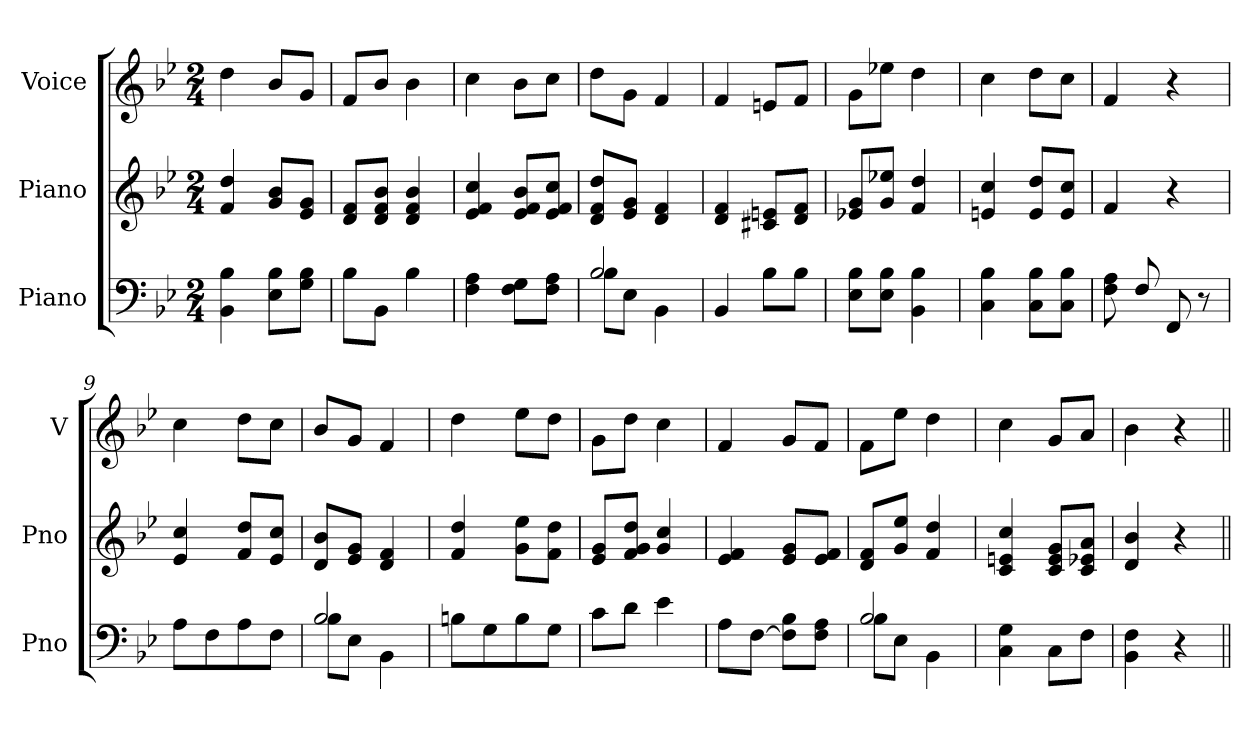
**kern	**kern	**kern
*part3	*part2	*part1
*staff3	*staff2	*staff1
*I"Piano	*I"Piano	*I"Voice
*I'Pno	*I'Pno	*I'V
*clefF4	*clefG2	*clefG2
*k[b-e-]	*k[b-e-]	*k[b-e-]
*M2/4	*M2/4	*M2/4
*MM80	*MM80	*MM80
=1	=1	=1
4BB-\ 4B-\	4f/ 4dd/	4dd\
8E-\ 8B-\L	8g/ 8b-/L	8b-/L
8G\ 8B-\J	8e-/ 8g/J	8g/J
=2	=2	=2
8B-\L	8d/ 8f/L	8f/L
8BB-\J	8d/ 8f/ 8b-/J	8b-/J
4B-\	4d/ 4f/ 4b-/	4b-\
=3	=3	=3
4F\ 4A\	4e-/ 4f/ 4cc/	4cc\
8F\ 8G\L	8e-/ 8f/ 8b-/L	8b-\L
8F\ 8A\J	8e-/ 8f/ 8cc/J	8cc\J
=4	=4	=4
*^	*	*
2B-/	8B-\L	8d/ 8f/ 8dd/L	8dd\L
.	8E-\J	8e-/ 8g/J	8g\J
.	4BB-\	4d/ 4f/	4f/
*v	*v	*	*
=5	=5	=5
4BB-/	4d/ 4f/	4f/
8B-\L	8c#X/ 8en/L	8en/L
8B-\J	8d/ 8f/J	8f/J
=6	=6	=6
8E-\ 8B-\L	8e-X/ 8g/L	8g\L
8E-\ 8B-\J	8g/ 8ee-X/J	8ee-X\J
4BB-\ 4B-\	4f/ 4dd/	4dd\
=7	=7	=7
4C\ 4B-\	4en/ 4cc/	4cc\
8C\ 8B-\L	8e/ 8dd/L	8dd\L
8C\ 8B-\J	8e/ 8cc/J	8cc\J
=8	=8	=8
8F\ 8A\	4f/	4f/
8F/	.	.
8FF/	4r	4r
8r	.	.
!!LO:LB:g=z
=9	=9	=9
8A\L	4e-/ 4cc/	4cc\
8F\	.	.
8A\	8f/ 8dd/L	8dd\L
8F\J	8e-/ 8cc/J	8cc\J
=10	=10	=10
*^	*	*
2B-/	8B-\L	8d/ 8b-/L	8b-/L
.	8E-\J	8e-/ 8g/J	8g/J
.	4BB-\	4d/ 4f/	4f/
*v	*v	*	*
=11	=11	=11
8Bn\L	4f/ 4dd/	4dd\
8G\	.	.
8B\	8g\ 8ee-\L	8ee-\L
8G\J	8f\ 8dd\J	8dd\J
=12	=12	=12
8c\L	8e-/ 8g/L	8g\L
8d\J	8f/ 8g/ 8dd/J	8dd\J
4e-\	4g/ 4cc/	4cc\
=13	=13	=13
8A\L	4e-/ 4f/	4f/
[8F\J	.	.
8F\] 8B-\L	8e-/ 8g/L	8g/L
8F\ 8A\J	8e-/ 8f/J	8f/J
=14	=14	=14
*^	*	*
2B-/	8B-\L	8d/ 8f/L	8f\L
.	8E-\J	8g/ 8ee-/J	8ee-\J
.	4BB-\	4f/ 4dd/	4dd\
*v	*v	*	*
=15	=15	=15
4C\ 4G\	4c/ 4en/ 4cc/	4cc\
8C\L	8c/ 8e/ 8g/L	8g/L
8F\J	8c/ 8e-X/ 8a/J	8a/J
=16	=16	=16
4BB-\ 4F\	4d/ 4b-/	4b-\
4r	4r	4r
=||	=||	=||
*-	*-	*-
